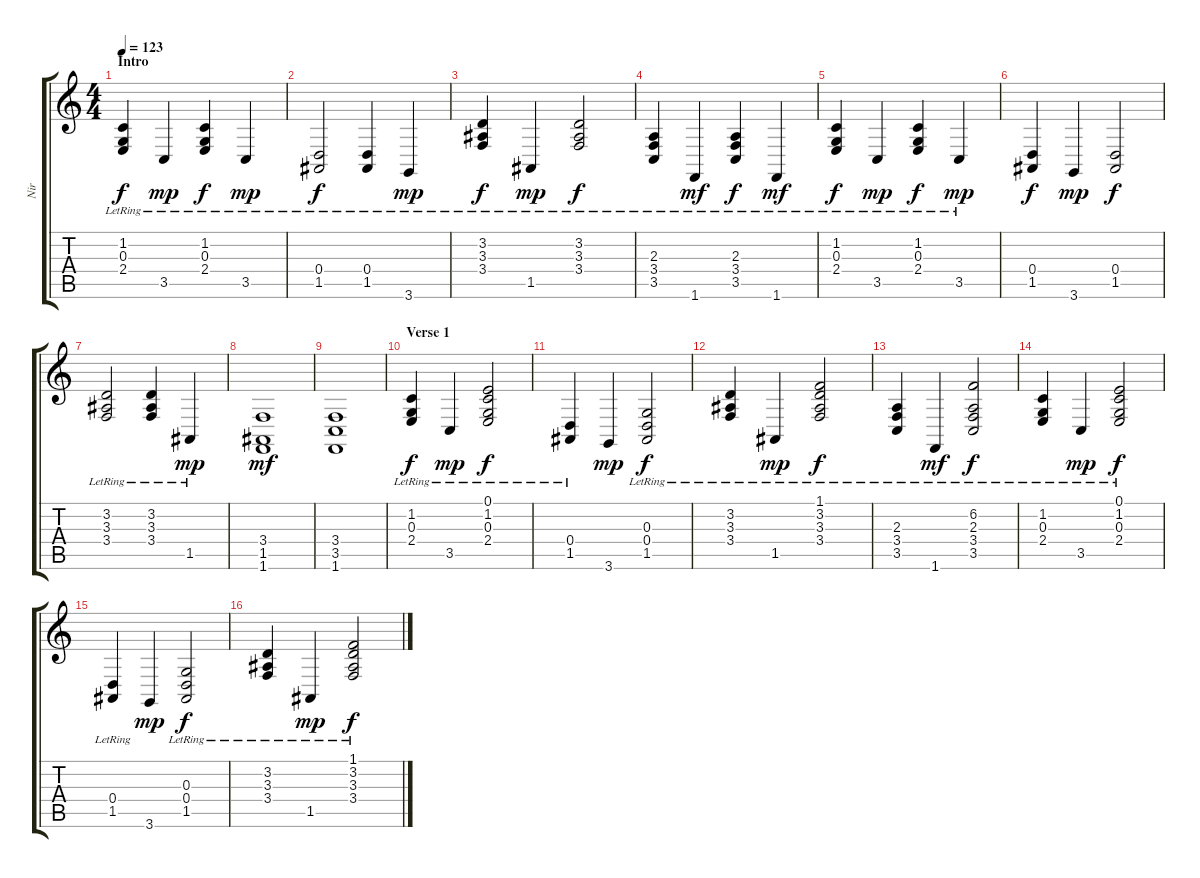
\track ("Nir" "Nir") {instrument acousticgrandpiano}
\staff {score tabs}
\tuning (E4 B3 G3 D3 A2 E2) {hide}
\ts (4 4)
\section ("" "Intro")
\tempo 123
\clef g2
\ks c
(1.2{lr} 0.3{lr} 2.4{lr}).4{dy f instrument acousticgrandpiano} 3.5{lr}.4{dy mp} (1.2{lr} 0.3{lr} 2.4{lr}).4{dy f} 3.5{lr}.4{dy mp} |
(0.4{lr} 1.5{lr}).2{dy f} (0.4{lr} 1.5{lr}).4 3.6{lr}.4{dy mp} |
(3.2{lr} 3.3{lr} 3.4{lr}).4{dy f} 1.5{lr}.4{dy mp} (3.2{lr} 3.3{lr} 3.4{lr}).2{dy f} |
(2.3{lr} 3.4{lr} 3.5{lr}).4 1.6{lr}.4{dy mf} (2.3{lr} 3.4{lr} 3.5{lr}).4{dy f} 1.6{lr}.4{dy mf} |
(1.2{lr} 0.3{lr} 2.4{lr}).4{dy f} 3.5{lr}.4{dy mp} (1.2{lr} 0.3{lr} 2.4{lr}).4{dy f} 3.5{lr}.4{dy mp} |
(0.4 1.5).4{dy f} 3.6.4{dy mp} (0.4 1.5).2{dy f} |
(3.2{lr} 3.3{lr} 3.4{lr}).2 (3.2{lr} 3.3{lr} 3.4{lr}).4 1.5{lr}.4{dy mp} |
(3.4 1.5 1.6).1{dy mf} |
(3.4 3.5 1.6).1 |
\section ("" "Verse 1")
(1.2{lr} 0.3{lr} 2.4{lr}).4{dy f} 3.5{lr}.4{dy mp} (0.1 1.2{lr} 0.3{lr} 2.4{lr}).2{dy f} |
(0.4{lr} 1.5{lr}).4 3.6.4{dy mp} (0.3 0.4{lr} 1.5{lr}).2{dy f} |
(3.2{lr} 3.3{lr} 3.4{lr}).4 1.5{lr}.4{dy mp} (1.1 3.2{lr} 3.3{lr} 3.4{lr}).2{dy f} |
(2.3{lr} 3.4{lr} 3.5{lr}).4 1.6{lr}.4{dy mf} (6.2 2.3{lr} 3.4{lr} 3.5{lr}).2{dy f} |
(1.2{lr} 0.3{lr} 2.4{lr}).4 3.5{lr}.4{dy mp} (0.1 1.2{lr} 0.3{lr} 2.4{lr}).2{dy f} |
(0.4{lr} 1.5{lr}).4 3.6.4{dy mp} (0.3 0.4{lr} 1.5{lr}).2{dy f} |
(3.2{lr} 3.3{lr} 3.4{lr}).4 1.5{lr}.4{dy mp} (1.1 3.2{lr} 3.3{lr} 3.4{lr}).2{dy f}
